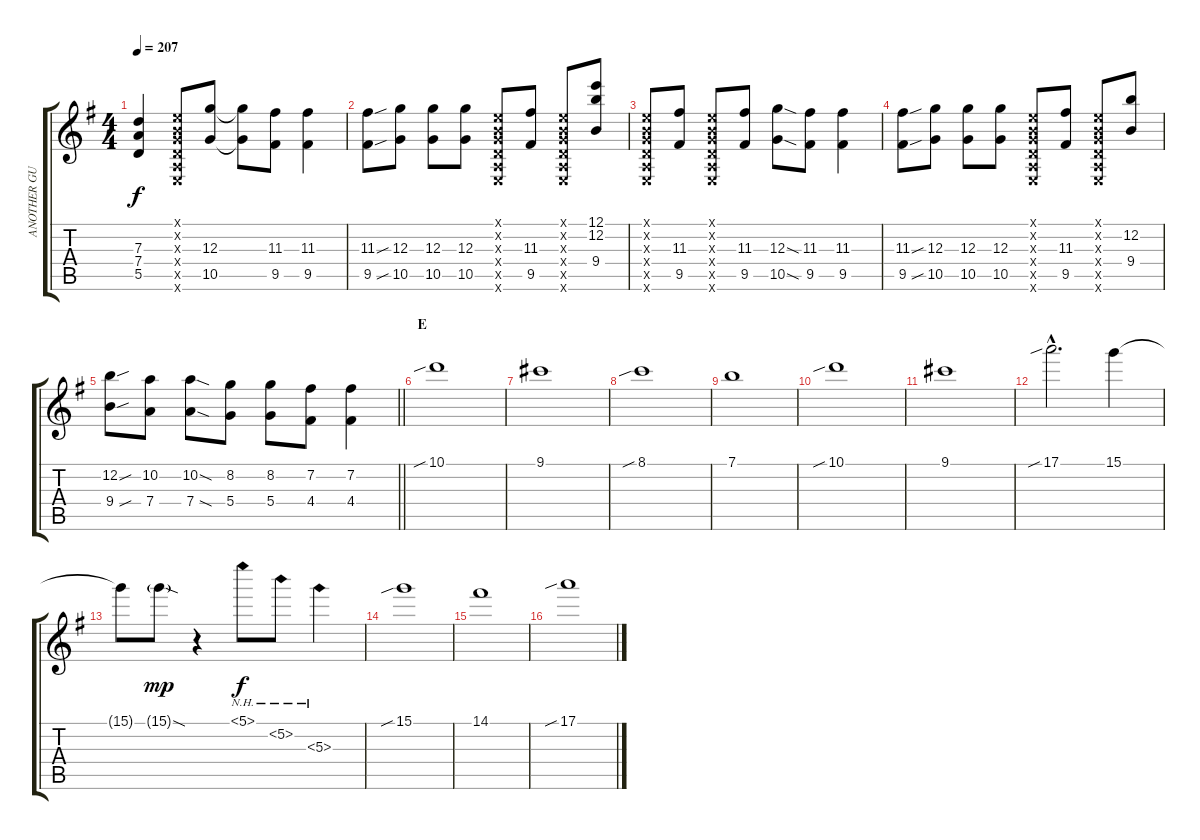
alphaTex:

\track ("ANOTHER GUITAR" "ANOTHER GU") {instrument distortionguitar}
\staff {score tabs}
\tuning (E4 B3 G3 D3 A2 E2) {hide}
\ts (4 4)
\tempo 207
\clef g2
\ks eminor
(7.3 7.4 5.5).4{dy f} (0.1{x} 0.2{x} 0.3{x} 0.4{x} 0.5{x} 0.6{x}).8 (12.3 10.5).8 (12.3{t} 10.5{t}).8 (11.3 9.5).8 (11.3 9.5).4 |
(11.3{sou} 9.5{sou}).8 (12.3 10.5).8 (12.3 10.5).8 (12.3 10.5).8 (0.1{x} 0.2{x} 0.3{x} 0.4{x} 0.5{x} 0.6{x}).8 (11.3 9.5).8 (0.1{x} 0.2{x} 0.3{x} 0.4{x} 0.5{x} 0.6{x}).8 (12.1 12.2 9.4).8 |
(0.1{x} 0.2{x} 0.3{x} 0.4{x} 0.5{x} 0.6{x}).8 (11.3 9.5).8 (0.1{x} 0.2{x} 0.3{x} 0.4{x} 0.5{x} 0.6{x}).8 (11.3 9.5).8 (12.3{sod} 10.5{sod}).8 (11.3 9.5).8 (11.3 9.5).4 |
(11.3{sou} 9.5{sou}).8 (12.3 10.5).8 (12.3 10.5).8 (12.3 10.5).8 (0.1{x} 0.2{x} 0.3{x} 0.4{x} 0.5{x} 0.6{x}).8 (11.3 9.5).8 (0.1{x} 0.2{x} 0.3{x} 0.4{x} 0.5{x} 0.6{x}).8 (12.2 9.4).8 |
\barLineRight lightlight
(12.2{sou} 9.4{sou}).8 (10.2 7.4).8 (10.2{sod} 7.4{sod}).8 (8.2 5.4).8 (8.2 5.4).8 (7.2 4.4).8 (7.2 4.4).4 |
\section ("" "E")
10.1{sib}.1{volume 14} |
9.1.1 |
8.1{sib}.1 |
7.1.1 |
10.1{sib}.1 |
9.1.1 |
17.1{sib hac}.2{d} 15.1.4 |
15.1{t}.8 15.1{sod g}.8{dy mp} r.4 5.1{nh}.8{dy f} 5.2{nh}.8 5.3{nh}.4 |
15.1{sib}.1 |
14.1.1 |
17.1{sib}.1
